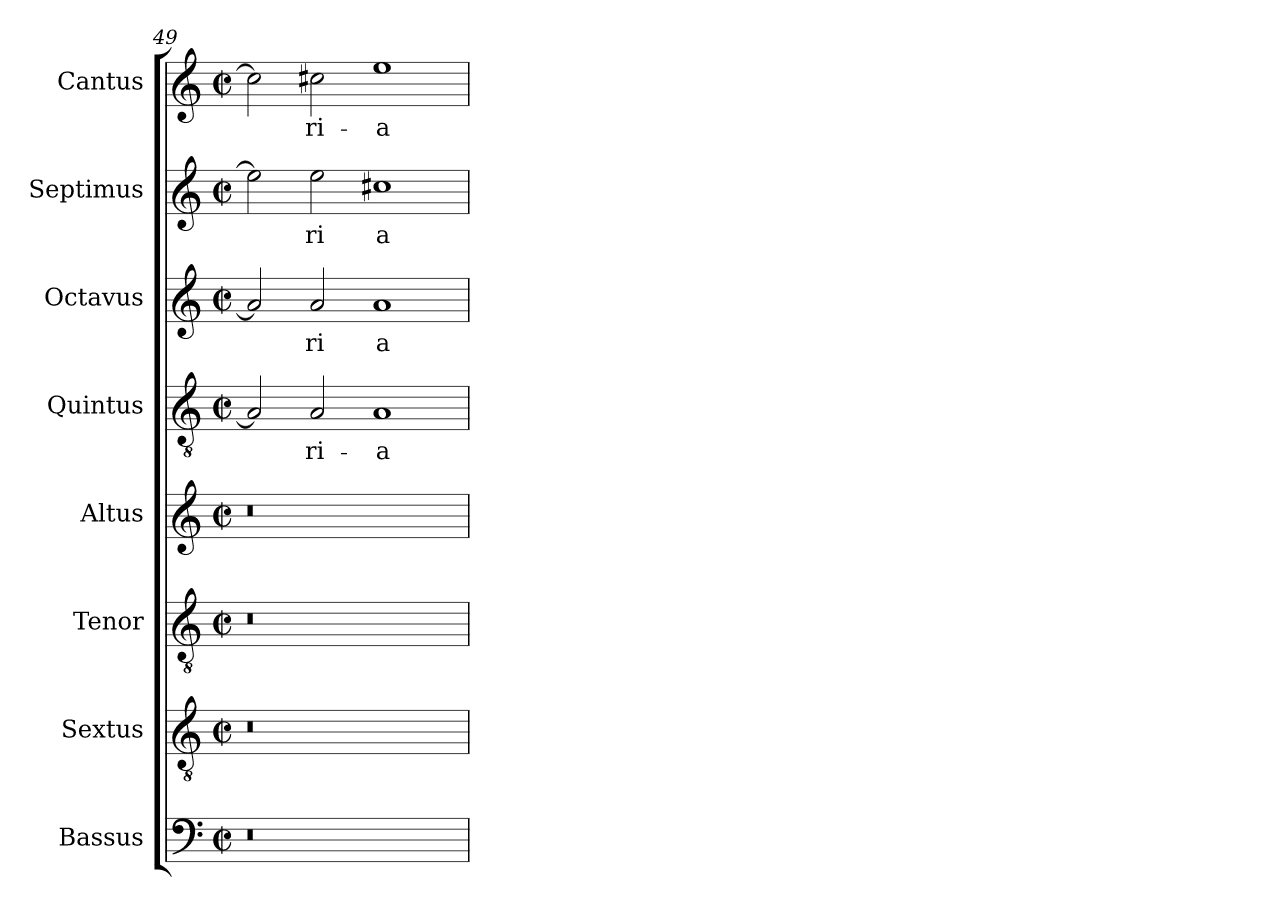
**kern	**kern	**kern	**kern	**kern	**text	**kern	**text	**kern	**text	**kern	**text
*part8	*part7	*part6	*part5	*part4	*part4	*part3	*part3	*part2	*part2	*part1	*part1
*staff8	*staff7	*staff6	*staff5	*staff4	*staff4	*staff3	*staff3	*staff2	*staff2	*staff1	*staff1
*I"Bassus	*I"Sextus	*I"Tenor	*I"Altus	*I"Quintus	*	*I"Octavus	*	*I"Septimus	*	*I"Cantus	*
*clefF4	*clefGv2	*clefGv2	*clefG2	*clefGv2	*	*clefG2	*	*clefG2	*	*clefG2	*
*M2/2	*M2/2	*M2/2	*M2/2	*M2/2	*	*M2/2	*	*M2/2	*	*M2/2	*
*met(c|)	*met(c|)	*met(c|)	*met(c|)	*met(c|)	*	*met(c|)	*	*met(c|)	*	*met(c|)	*
=49	=49	=49	=49	=49	=49	=49	=49	=49	=49	=49	=49
0r	0r	0r	0r	2A/]	.	2a/]	.	2ee\]	.	2cc#\]	.
!	!	!	!	!	!LO:LY:b:cj	!	!LO:LY:b:cj	!	!LO:LY:b:cj	!	!LO:LY:b:cj
.	.	.	.	2A/	-ri-	2a/	ri	2ee\	ri	2cc#X\	-ri-
!	!	!	!	!	!LO:LY:b:cj	!	!LO:LY:b:cj	!	!LO:LY:b:cj	!	!LO:LY:b:cj
.	.	.	.	1A	-a	1a	a	1cc#X	a	1ee	-a
=	=	=	=	=	=	=	=	=	=	=	=
*-	*-	*-	*-	*-	*-	*-	*-	*-	*-	*-	*-
